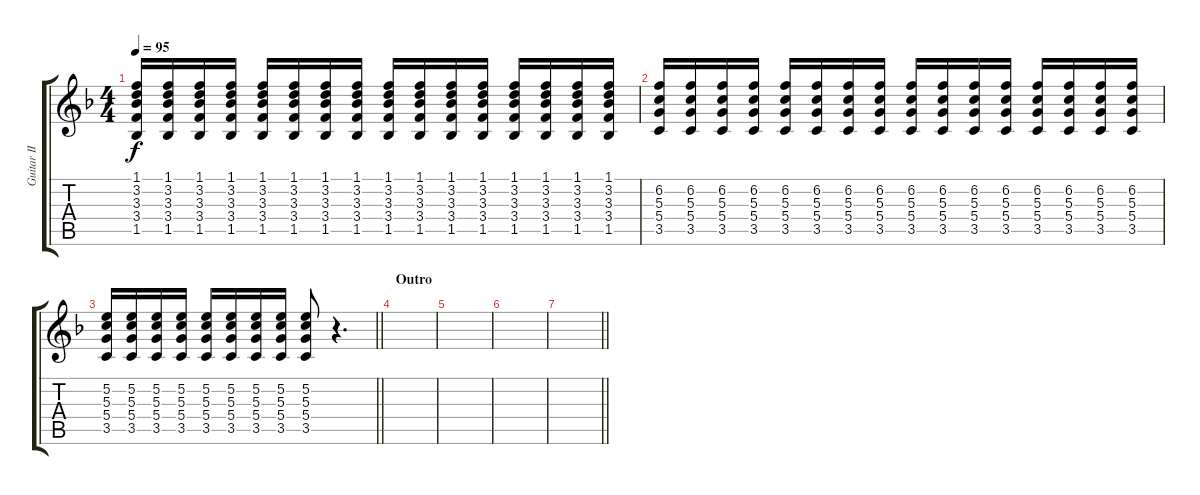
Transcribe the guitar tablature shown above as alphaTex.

\track ("Guitar II" "Guitar II") {instrument overdrivenguitar}
\staff {score tabs}
\tuning (E4 B3 G3 D3 A2 E2) {hide}
\ts (4 4)
\tempo 95
\clef g2
\ks f
(1.1 3.2 3.3 3.4 1.5).16{dy f} (1.1 3.2 3.3 3.4 1.5).16 (1.1 3.2 3.3 3.4 1.5).16 (1.1 3.2 3.3 3.4 1.5).16 (1.1 3.2 3.3 3.4 1.5).16 (1.1 3.2 3.3 3.4 1.5).16 (1.1 3.2 3.3 3.4 1.5).16 (1.1 3.2 3.3 3.4 1.5).16 (1.1 3.2 3.3 3.4 1.5).16 (1.1 3.2 3.3 3.4 1.5).16 (1.1 3.2 3.3 3.4 1.5).16 (1.1 3.2 3.3 3.4 1.5).16 (1.1 3.2 3.3 3.4 1.5).16 (1.1 3.2 3.3 3.4 1.5).16 (1.1 3.2 3.3 3.4 1.5).16 (1.1 3.2 3.3 3.4 1.5).16 |
(6.2 5.3 5.4 3.5).16 (6.2 5.3 5.4 3.5).16 (6.2 5.3 5.4 3.5).16 (6.2 5.3 5.4 3.5).16 (6.2 5.3 5.4 3.5).16 (6.2 5.3 5.4 3.5).16 (6.2 5.3 5.4 3.5).16 (6.2 5.3 5.4 3.5).16 (6.2 5.3 5.4 3.5).16 (6.2 5.3 5.4 3.5).16 (6.2 5.3 5.4 3.5).16 (6.2 5.3 5.4 3.5).16 (6.2 5.3 5.4 3.5).16 (6.2 5.3 5.4 3.5).16 (6.2 5.3 5.4 3.5).16 (6.2 5.3 5.4 3.5).16 |
\barLineRight lightlight
(5.2 5.3 5.4 3.5).16 (5.2 5.3 5.4 3.5).16 (5.2 5.3 5.4 3.5).16 (5.2 5.3 5.4 3.5).16 (5.2 5.3 5.4 3.5).16 (5.2 5.3 5.4 3.5).16 (5.2 5.3 5.4 3.5).16 (5.2 5.3 5.4 3.5).16 (5.2 5.3 5.4 3.5).8 r.4{d} |
\section ("" "Outro")
|
|
|
\barLineRight lightlight
